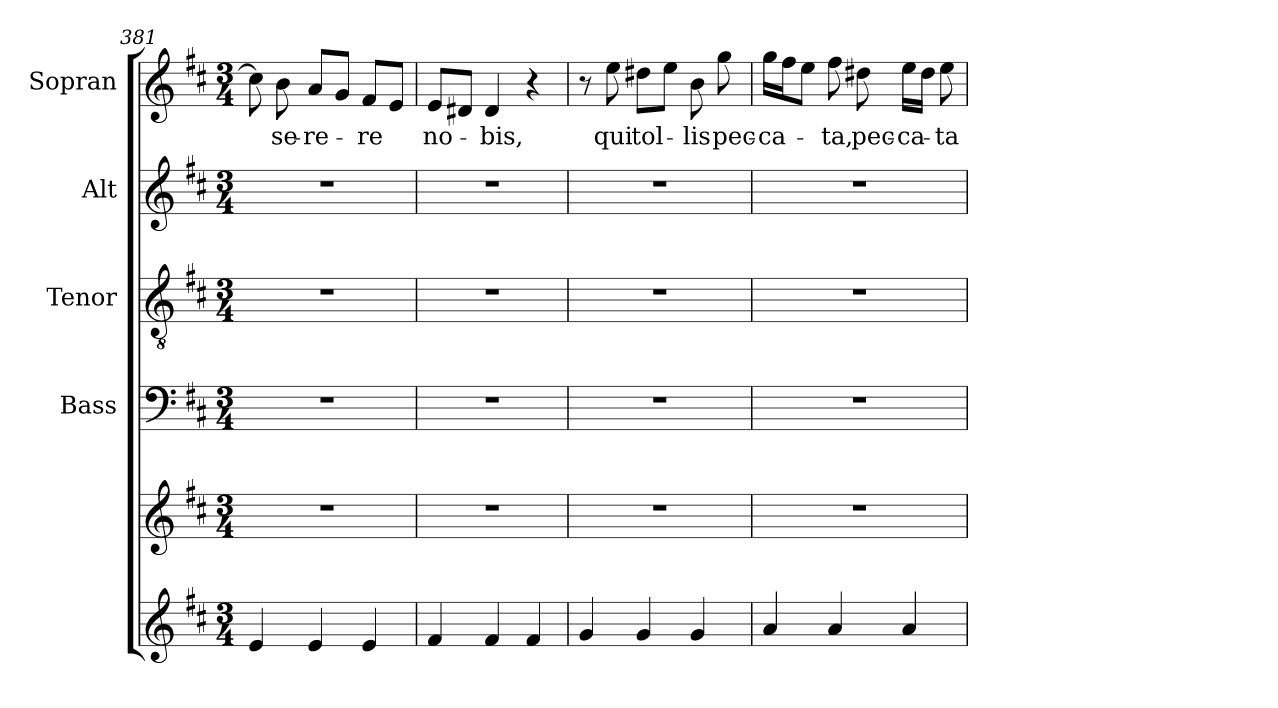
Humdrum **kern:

**kern	**kern	**kern	**kern	**kern	**kern	**text
*part5	*part5	*part4	*part3	*part2	*part1	*part1
*staff6	*staff5	*staff4	*staff3	*staff2	*staff1	*staff1
*	*	*I"Bass	*I"Tenor	*I"Alt	*I"Sopran	*
*	*	*I'B.	*I'T.	*I'A.	*I'S.	*
*clefG2	*clefG2	*clefF4	*clefGv2	*clefG2	*clefG2	*
*k[f#c#]	*k[f#c#]	*k[f#c#]	*k[f#c#]	*k[f#c#]	*k[f#c#]	*
*D:	*D:	*D:	*D:	*D:	*D:	*
*M3/4	*M3/4	*M3/4	*M3/4	*M3/4	*M3/4	*
=381	=381	=381	=381	=381	=381	=381
4e/	2.r	2.r	2.r	2.r	8cc\]	.
!	!	!	!	!	!	!LO:LY:b
.	.	.	.	.	8b\	-se-
!	!	!	!	!	!	!LO:LY:b
4e/	.	.	.	.	8a/L	-re-
.	.	.	.	.	8g/J	.
!	!	!	!	!	!	!LO:LY:b
4e/	.	.	.	.	8f#/L	-re
.	.	.	.	.	8e/J	.
=382	=382	=382	=382	=382	=382	=382
!	!	!	!	!	!	!LO:LY:b
4f#/	2.r	2.r	2.r	2.r	8e/L	no-
.	.	.	.	.	8d#X/J	.
!	!	!	!	!	!	!LO:LY:b
4f#/	.	.	.	.	4d#/	-bis,
4f#/	.	.	.	.	4r	.
=383	=383	=383	=383	=383	=383	=383
4g/	2.r	2.r	2.r	2.r	8r	.
!	!	!	!	!	!	!LO:LY:b
.	.	.	.	.	8ee\	qui
!	!	!	!	!	!	!LO:LY:b
4g/	.	.	.	.	8dd#X\L	tol-
.	.	.	.	.	8ee\J	.
!	!	!	!	!	!	!LO:LY:b
4g/	.	.	.	.	8b\	-lis
!	!	!	!	!	!	!LO:LY:b
.	.	.	.	.	8gg\	pec-
=384	=384	=384	=384	=384	=384	=384
!	!	!	!	!	!	!LO:LY:b
4a/	2.r	2.r	2.r	2.r	16gg\LL	-ca-
.	.	.	.	.	16ff#\J	.
.	.	.	.	.	8ee\J	.
!	!	!	!	!	!	!LO:LY:b
4a/	.	.	.	.	8ff#\	-ta,
!	!	!	!	!	!	!LO:LY:b
.	.	.	.	.	8dd#X\	pec-
!	!	!	!	!	!	!LO:LY:b
4a/	.	.	.	.	16ee\LL	-ca-
.	.	.	.	.	16dd#\JJ	.
!	!	!	!	!	!	!LO:LY:b
.	.	.	.	.	8ee\	-ta
=	=	=	=	=	=	=
*-	*-	*-	*-	*-	*-	*-
